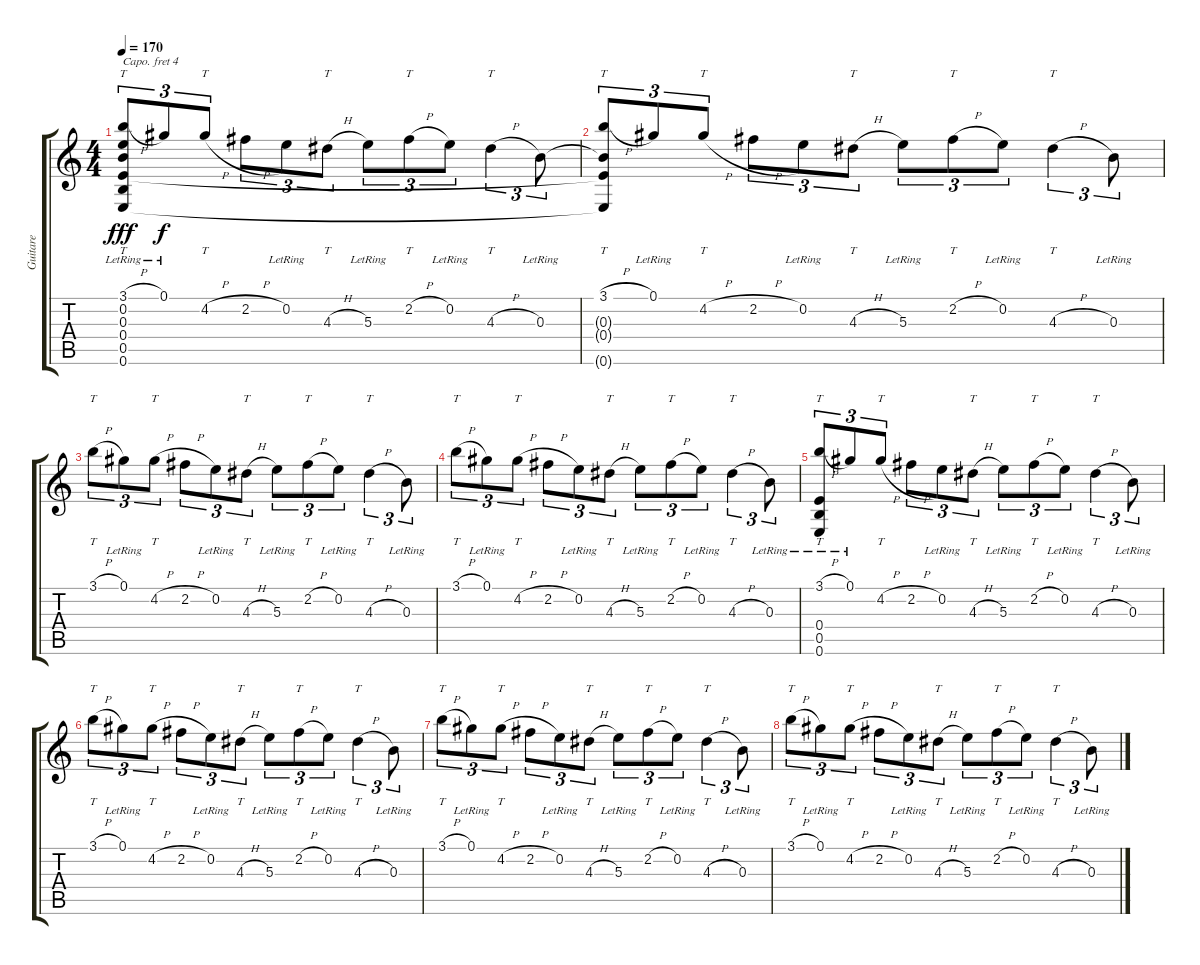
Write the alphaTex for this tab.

\track ("Guitare" "Guitare") {instrument acousticguitarsteel}
\staff {score tabs}
\capo 4
\tuning (E4 C4 G3 C3 G2 C2) {hide}
\ts (4 4)
\tempo 170
\clef g2
\ks c
(3.1{h} 0.2{lr} 0.3{lr} 0.4{lr} 0.5{lr} 0.6{lr}).8{tt tu (3 2) dy fff} 0.1{lr}.8{tu (3 2) dy f} 4.2{h}.8{tt tu (3 2)} 2.2{h}.8{tu (3 2)} 0.2{lr}.8{tu (3 2)} 4.3{h}.8{tt tu (3 2)} 5.3{lr}.8{tu (3 2)} 2.2{h}.8{tt tu (3 2)} 0.2{lr}.8{tu (3 2)} 4.3{h}.4{tt tu (3 2)} 0.3{lr}.8{tu (3 2)} |
(3.1{h} 0.3{t} 0.4{t} 0.6{t}).8{tt tu (3 2)} 0.1{lr}.8{tu (3 2)} 4.2{h}.8{tt tu (3 2)} 2.2{h}.8{tu (3 2)} 0.2{lr}.8{tu (3 2)} 4.3{h}.8{tt tu (3 2)} 5.3{lr}.8{tu (3 2)} 2.2{h}.8{tt tu (3 2)} 0.2{lr}.8{tu (3 2)} 4.3{h}.4{tt tu (3 2)} 0.3{lr}.8{tu (3 2)} |
3.1{h}.8{tt tu (3 2)} 0.1{lr}.8{tu (3 2)} 4.2{h}.8{tt tu (3 2)} 2.2{h}.8{tu (3 2)} 0.2{lr}.8{tu (3 2)} 4.3{h}.8{tt tu (3 2)} 5.3{lr}.8{tu (3 2)} 2.2{h}.8{tt tu (3 2)} 0.2{lr}.8{tu (3 2)} 4.3{h}.4{tt tu (3 2)} 0.3{lr}.8{tu (3 2)} |
3.1{h}.8{tt tu (3 2)} 0.1{lr}.8{tu (3 2)} 4.2{h}.8{tt tu (3 2)} 2.2{h}.8{tu (3 2)} 0.2{lr}.8{tu (3 2)} 4.3{h}.8{tt tu (3 2)} 5.3{lr}.8{tu (3 2)} 2.2{h}.8{tt tu (3 2)} 0.2{lr}.8{tu (3 2)} 4.3{h}.4{tt tu (3 2)} 0.3{lr}.8{tu (3 2)} |
(3.1{h} 0.4{lr} 0.5{lr} 0.6{lr}).8{tt tu (3 2)} 0.1{lr}.8{tu (3 2)} 4.2{h}.8{tt tu (3 2)} 2.2{h}.8{tu (3 2)} 0.2{lr}.8{tu (3 2)} 4.3{h}.8{tt tu (3 2)} 5.3{lr}.8{tu (3 2)} 2.2{h}.8{tt tu (3 2)} 0.2{lr}.8{tu (3 2)} 4.3{h}.4{tt tu (3 2)} 0.3{lr}.8{tu (3 2)} |
3.1{h}.8{tt tu (3 2)} 0.1{lr}.8{tu (3 2)} 4.2{h}.8{tt tu (3 2)} 2.2{h}.8{tu (3 2)} 0.2{lr}.8{tu (3 2)} 4.3{h}.8{tt tu (3 2)} 5.3{lr}.8{tu (3 2)} 2.2{h}.8{tt tu (3 2)} 0.2{lr}.8{tu (3 2)} 4.3{h}.4{tt tu (3 2)} 0.3{lr}.8{tu (3 2)} |
3.1{h}.8{tt tu (3 2)} 0.1{lr}.8{tu (3 2)} 4.2{h}.8{tt tu (3 2)} 2.2{h}.8{tu (3 2)} 0.2{lr}.8{tu (3 2)} 4.3{h}.8{tt tu (3 2)} 5.3{lr}.8{tu (3 2)} 2.2{h}.8{tt tu (3 2)} 0.2{lr}.8{tu (3 2)} 4.3{h}.4{tt tu (3 2)} 0.3{lr}.8{tu (3 2)} |
3.1{h}.8{tt tu (3 2)} 0.1{lr}.8{tu (3 2)} 4.2{h}.8{tt tu (3 2)} 2.2{h}.8{tu (3 2)} 0.2{lr}.8{tu (3 2)} 4.3{h}.8{tt tu (3 2)} 5.3{lr}.8{tu (3 2)} 2.2{h}.8{tt tu (3 2)} 0.2{lr}.8{tu (3 2)} 4.3{h}.4{tt tu (3 2)} 0.3{lr}.8{tu (3 2)}
